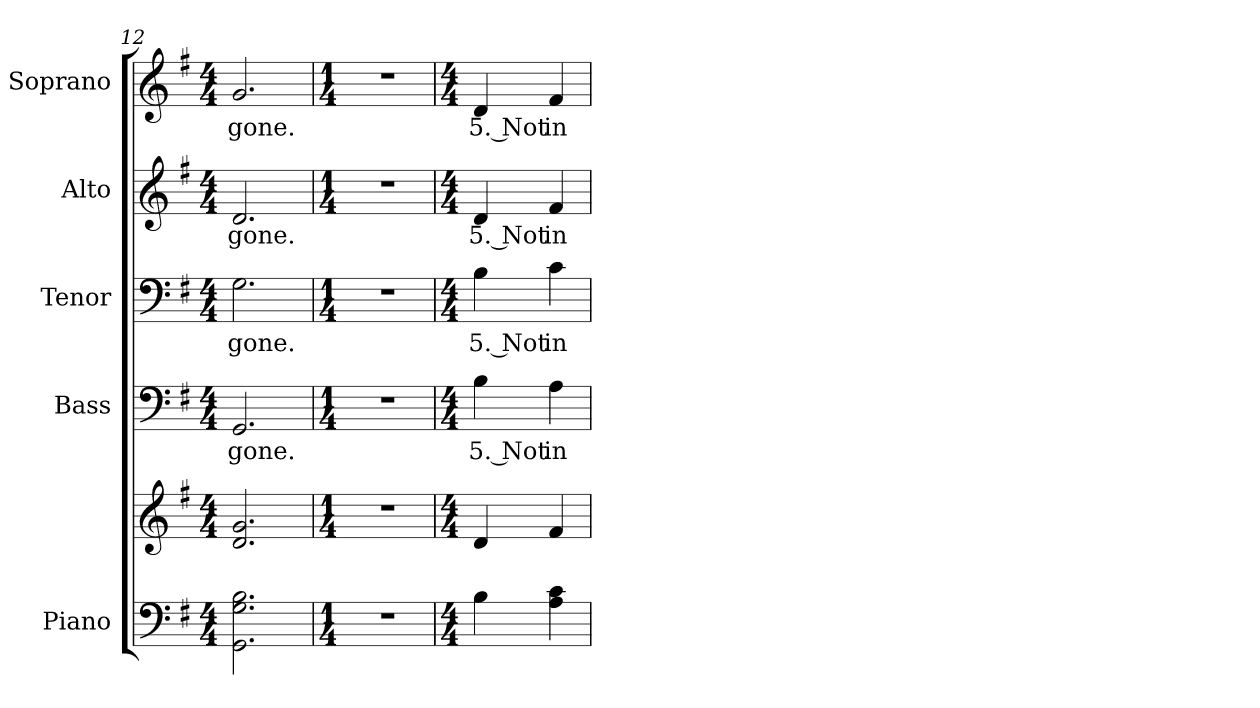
**kern	**kern	**kern	**text	**kern	**text	**kern	**text	**kern	**text
*part5	*part5	*part4	*part4	*part3	*part3	*part2	*part2	*part1	*part1
*staff6	*staff5	*staff4	*staff4	*staff3	*staff3	*staff2	*staff2	*staff1	*staff1
*I"Piano	*	*I"Bass	*	*I"Tenor	*	*I"Alto	*	*I"Soprano	*
*I'Pno.	*	*I'B.	*	*I'T.	*	*I'A.	*	*I'S.	*
!!LO:PB:g=z
*clefF4	*clefG2	*clefF4	*	*clefF4	*	*clefG2	*	*clefG2	*
*k[f#]	*k[f#]	*k[f#]	*	*k[f#]	*	*k[f#]	*	*k[f#]	*
*G:	*G:	*G:	*	*G:	*	*G:	*	*G:	*
*M4/4	*M4/4	*M4/4	*	*M4/4	*	*M4/4	*	*M4/4	*
=12	=12	=12	=12	=12	=12	=12	=12	=12	=12
!	!	!	!LO:LY:b:color=#000000	!	!	!	!	!	!
!	!	!	!	!	!LO:LY:b:color=#000000	!	!	!	!
!	!	!	!	!	!	!	!LO:LY:b:color=#000000	!	!
!	!	!	!	!	!	!	!	!	!LO:LY:b:color=#000000
2.GGi\ 2.Gi 2.Bi	2.di/ 2.gi	2.GGi/	gone.	2.Gi\	gone.	2.di/	gone.	2.gi/	gone.
=13	=13	=13	=13	=13	=13	=13	=13	=13	=13
*M1/4	*M1/4	*M1/4	*	*M1/4	*	*M1/4	*	*M1/4	*
!LO:N:vis=1	!LO:N:vis=1	!LO:N:vis=1	!	!LO:N:vis=1	!	!LO:N:vis=1	!	!LO:N:vis=1	!
4r	4r	4r	.	4r	.	4r	.	4r	.
!!LO:PB:g=z
=	=	=	=	=	=	=	=	=	=
*M4/4	*M4/4	*M4/4	*	*M4/4	*	*M4/4	*	*M4/4	*
!	!	!	!LO:LY:b:color=#000000	!	!	!	!	!	!
!	!	!	!	!	!LO:LY:b:color=#000000	!	!	!	!
!	!	!	!	!	!	!	!LO:LY:b:color=#000000	!	!
!	!	!	!	!	!	!	!	!	!LO:LY:b:color=#000000
4Bi\	4di/	4Bi\	5. Not	4Bi\	5. Not	4di/	5. Not	4di/	5. Not
!	!	!	!LO:LY:b:color=#000000	!	!	!	!	!	!
!	!	!	!	!	!LO:LY:b:color=#000000	!	!	!	!
!	!	!	!	!	!	!	!LO:LY:b:color=#000000	!	!
!	!	!	!	!	!	!	!	!	!LO:LY:b:color=#000000
4Ai\ 4ci	4f#i/	4Ai\	in	4ci\	in	4f#i/	in	4f#i/	in
=	=	=	=	=	=	=	=	=	=
*-	*-	*-	*-	*-	*-	*-	*-	*-	*-
